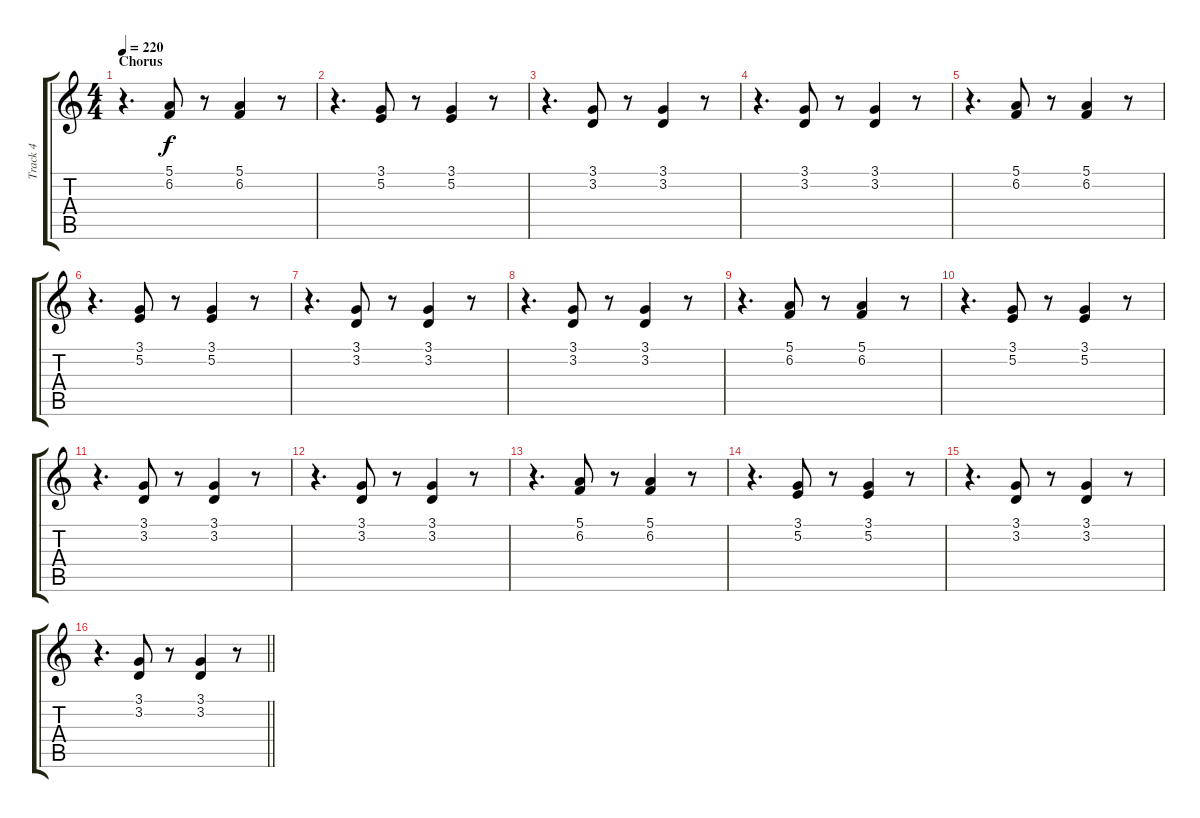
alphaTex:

\track ("Track 4" "Track 4") {instrument trumpet}
\staff {score tabs}
\tuning (E4 B3 G3 D3 A2 E2) {hide}
\ts (4 4)
\section ("" "Chorus")
\tempo 220
\clef g2
\ks c
r.4{d dy f} (5.1 6.2).8 r.8 (5.1 6.2).4 r.8 |
r.4{d} (3.1 5.2).8 r.8 (3.1 5.2).4 r.8 |
r.4{d} (3.1 3.2).8 r.8 (3.1 3.2).4 r.8 |
r.4{d} (3.1 3.2).8 r.8 (3.1 3.2).4 r.8 |
r.4{d} (5.1 6.2).8 r.8 (5.1 6.2).4 r.8 |
r.4{d} (3.1 5.2).8 r.8 (3.1 5.2).4 r.8 |
r.4{d} (3.1 3.2).8 r.8 (3.1 3.2).4 r.8 |
r.4{d} (3.1 3.2).8 r.8 (3.1 3.2).4 r.8 |
r.4{d} (5.1 6.2).8 r.8 (5.1 6.2).4 r.8 |
r.4{d} (3.1 5.2).8 r.8 (3.1 5.2).4 r.8 |
r.4{d} (3.1 3.2).8 r.8 (3.1 3.2).4 r.8 |
r.4{d} (3.1 3.2).8 r.8 (3.1 3.2).4 r.8 |
r.4{d} (5.1 6.2).8 r.8 (5.1 6.2).4 r.8 |
r.4{d} (3.1 5.2).8 r.8 (3.1 5.2).4 r.8 |
r.4{d} (3.1 3.2).8 r.8 (3.1 3.2).4 r.8 |
\barLineRight lightlight
r.4{d} (3.1 3.2).8 r.8 (3.1 3.2).4 r.8
